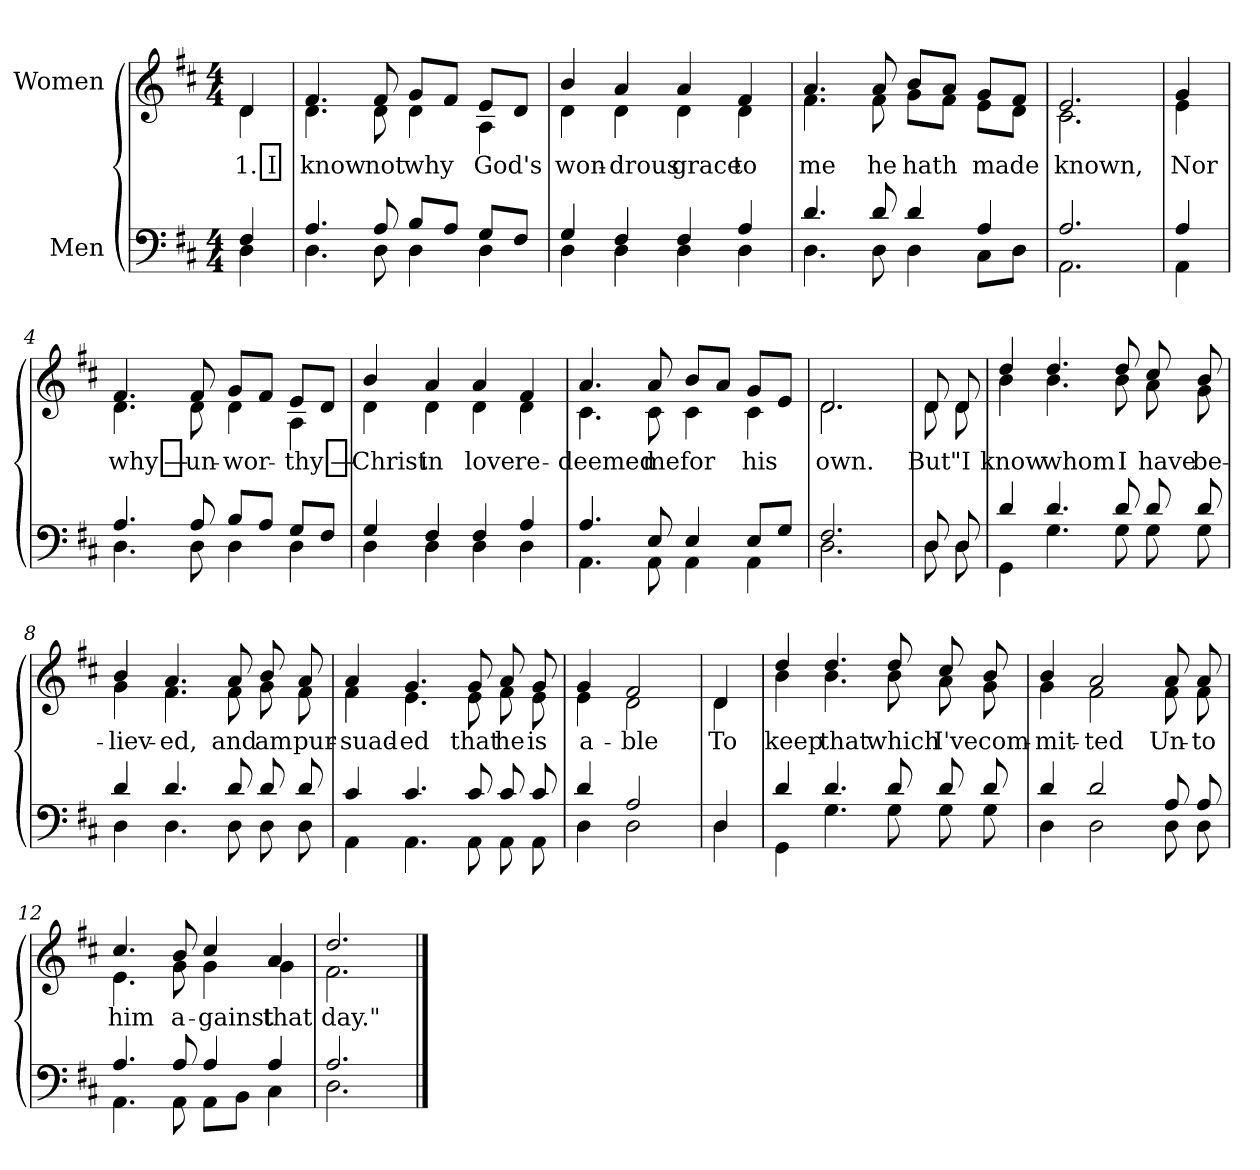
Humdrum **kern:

**kern	**kern	**text
*part2	*part1	*part1
*staff2	*staff1	*staff1
*I"Men	*I"Women	*
*clefF4	*clefG2	*
*k[f#c#]	*k[f#c#]	*
*M4/4	*M4/4	*
*MM80	*MM80	*
=	=	=
*^	*	*
!	!	!	!LO:LY:b
*	*	*^	*
4F#/	4D\	4d/	4d\	1. I
=1	=1	=1	=1	=1
!	!	!	!	!LO:LY:b
4.A/	4.D\	4.f#/	4.d\	know
!	!	!	!	!LO:LY:b
8A/	8D\	8f#/	8d\	not
!	!	!	!	!LO:LY:b
8B/L	4D\	8g/L	4d\	why
8A/J	.	8f#/J	.	.
!	!	!	!	!LO:LY:b
8G/L	4D\	8e/L	4A\	God's
8F#/J	.	8d/J	.	.
=2	=2	=2	=2	=2
!	!	!	!	!LO:LY:b
4G/	4D\	4b/	4d\	won-
!	!	!	!	!LO:LY:b
4F#/	4D\	4a/	4d\	-drous
!	!	!	!	!LO:LY:b
4F#/	4D\	4a/	4d\	grace
!	!	!	!	!LO:LY:b
4A/	4D\	4f#/	4d\	to
=3	=3	=3	=3	=3
!	!	!	!	!LO:LY:b
4.d/	4.D\	4.a/	4.f#\	me
!	!	!	!	!LO:LY:b
8d/	8D\	8a/	8f#\	he
!	!	!	!	!LO:LY:b
4d/	4D\	8b/L	8g\L	hath
.	.	8a/J	8f#\J	.
!	!	!	!	!LO:LY:b
4A/	8C#\L	8g/L	8e\L	made
.	8D\J	8f#/J	8d\J	.
=3X1	=3X1	=3X1	=3X1	=3X1
!	!	!	!	!LO:LY:b
2.A/	2.AA\	2.e/	2.c#\	known,
!!LO:LB:g=z	!!
=3X2	=3X2	=3X2	=3X2	=3X2
!	!	!	!	!LO:LY:b
4A/	4AA\	4g/	4e\	Nor
=4	=4	=4	=4	=4
!	!	!	!	!LO:LY:b
4.A/	4.D\	4.f#/	4.d\	why —
!	!	!	!	!LO:LY:b
8A/	8D\	8f#/	8d\	un-
!	!	!	!	!LO:LY:b
8B/L	4D\	8g/L	4d\	-wor-
8A/J	.	8f#/J	.	.
!	!	!	!	!LO:LY:b
8G/L	4D\	8e/L	4A\	-thy —
8F#/J	.	8d/J	.	.
=5	=5	=5	=5	=5
!	!	!	!	!LO:LY:b
4G/	4D\	4b/	4d\	Christ
!	!	!	!	!LO:LY:b
4F#/	4D\	4a/	4d\	in
!	!	!	!	!LO:LY:b
4F#/	4D\	4a/	4d\	love
!	!	!	!	!LO:LY:b
4A/	4D\	4f#/	4d\	re-
=6	=6	=6	=6	=6
!	!	!	!	!LO:LY:b
4.A/	4.AA\	4.a/	4.c#\	-deemed
!	!	!	!	!LO:LY:b
8E/	8AA\	8a/	8c#\	me
!	!	!	!	!LO:LY:b
4E/	4AA\	8b/L	4c#\	for
.	.	8a/J	.	.
!	!	!	!	!LO:LY:b
8E/L	4AA\	8g/L	4c#\	his
8G/J	.	8e/J	.	.
=6X3	=6X3	=6X3	=6X3	=6X3
!	!	!	!	!LO:LY:b
2.F#/	2.D\	2.d/	2.d\	own.
!!LO:LB:g=z	!!
=6X4	=6X4	=6X4	=6X4	=6X4
!	!	!	!	!LO:LY:b
8D/	8D\	8d/	8d\	But
!	!	!	!	!LO:LY:b
8D/	8D\	8d/	8d\	"I
=7	=7	=7	=7	=7
!	!	!	!	!LO:LY:b
4d/	4GG\	4dd/	4b\	know
!	!	!	!	!LO:LY:b
4.d/	4.G\	4.dd/	4.b\	whom
!	!	!	!	!LO:LY:b
8d/	8G\	8dd/	8b\	I
!	!	!	!	!LO:LY:b
8d/	8G\	8cc#/	8a\	have
!	!	!	!	!LO:LY:b
8d/	8G\	8b/	8g\	be-
=8	=8	=8	=8	=8
!	!	!	!	!LO:LY:b
4d/	4D\	4b/	4g\	-liev-
!	!	!	!	!LO:LY:b
4.d/	4.D\	4.a/	4.f#\	-ed,
!	!	!	!	!LO:LY:b
8d/	8D\	8a/	8f#\	and
!	!	!	!	!LO:LY:b
8d/	8D\	8b/	8g\	am
!	!	!	!	!LO:LY:b
8d/	8D\	8a/	8f#\	pur-
=9	=9	=9	=9	=9
!	!	!	!	!LO:LY:b
4c#/	4AA\	4a/	4f#\	-suad-
!	!	!	!	!LO:LY:b
4.c#/	4.AA\	4.g/	4.e\	-ed
!	!	!	!	!LO:LY:b
8c#/	8AA\	8g/	8e\	that
!	!	!	!	!LO:LY:b
8c#/	8AA\	8a/	8f#\	he
!	!	!	!	!LO:LY:b
8c#/	8AA\	8g/	8e\	is
=9X5	=9X5	=9X5	=9X5	=9X5
!	!	!	!	!LO:LY:b
4d/	4D\	4g/	4e\	a-
!	!	!	!	!LO:LY:b
2A/	2D\	2f#/	2d\	-ble
!!LO:LB:g=z	!!
=9X6	=9X6	=9X6	=9X6	=9X6
!	!	!	!	!LO:LY:b
4D/	4D\	4d/	4d\	To
=10	=10	=10	=10	=10
!	!	!	!	!LO:LY:b
4d/	4GG\	4dd/	4b\	keep
!	!	!	!	!LO:LY:b
4.d/	4.G\	4.dd/	4.b\	that
!	!	!	!	!LO:LY:b
8d/	8G\	8dd/	8b\	which
!	!	!	!	!LO:LY:b
8d/	8G\	8cc#/	8a\	I've
!	!	!	!	!LO:LY:b
8d/	8G\	8b/	8g\	com-
=11	=11	=11	=11	=11
!	!	!	!	!LO:LY:b
4d/	4D\	4b/	4g\	-mit-
!	!	!	!	!LO:LY:b
2d/	2D\	2a/	2f#\	-ted
!	!	!	!	!LO:LY:b
8A/	8D\	8a/	8f#\	Un-
!	!	!	!	!LO:LY:b
8A/	8D\	8a/	8f#\	-to
=12	=12	=12	=12	=12
!	!	!	!	!LO:LY:b
4.A/	4.AA\	4.cc#/	4.e\	him
!	!	!	!	!LO:LY:b
8A/	8AA\	8b/	8g\	a-
!	!	!	!	!LO:LY:b
4A/	8AA\L	4cc#/	4g\	-gainst
.	8BB\J	.	.	.
!	!	!	!	!LO:LY:b
4A/	4C#\	4a/	4g\	that
=12X7	=12X7	=12X7	=12X7	=12X7
!	!	!	!	!LO:LY:b
2.A/	2.D\	2.dd/	2.f#\	day."
*v	*v	*	*	*
*	*v	*v	*
==	==	==
*-	*-	*-
